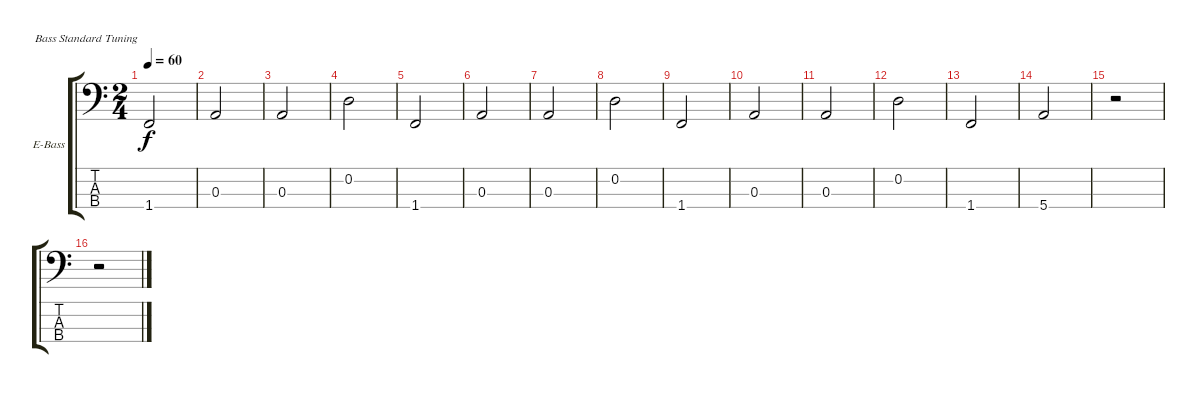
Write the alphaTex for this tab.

\defaultSystemsLayout 4
\bracketExtendMode groupsimilarinstruments
\firstSystemTrackNameOrientation horizontal
\otherSystemsTrackNameOrientation horizontal
\track ("Electric Bass" "E-Bass") {instrument electricbassfinger}
\staff {score tabs}
\tuning (G2 D2 A1 E1)
\ts (2 4)
\tempo 60
\clef f4
\ks aminor
1.4.2{dy f} |
0.3.2 |
0.3.2 |
0.2.2 |
1.4.2 |
0.3.2 |
0.3.2 |
0.2.2 |
1.4.2 |
0.3.2 |
0.3.2 |
0.2.2 |
1.4.2 |
5.4.2 |
r.2 |
r.2
